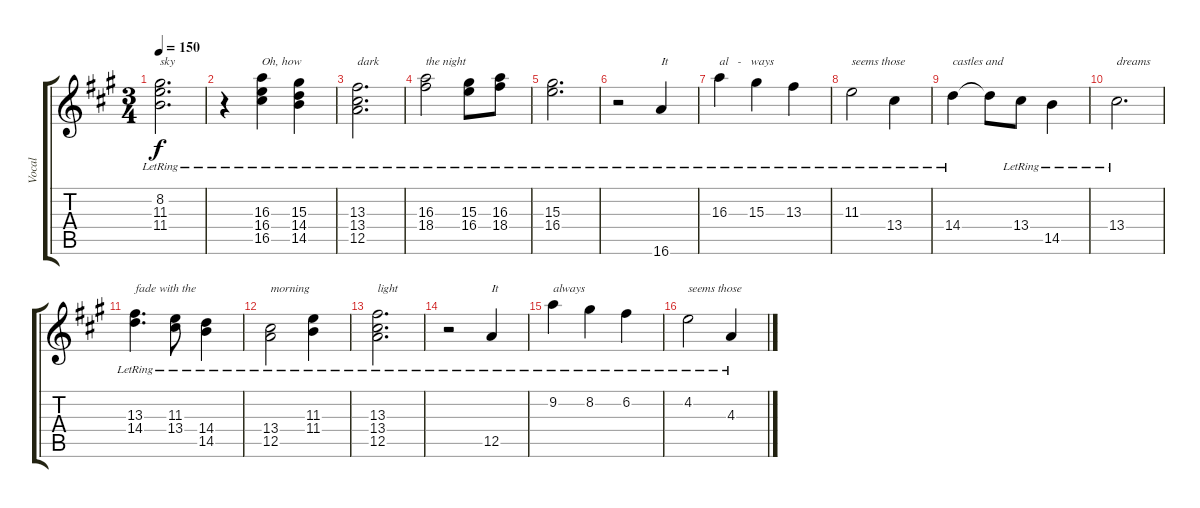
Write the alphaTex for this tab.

\track ("Vocal" "Vocal") {instrument acousticguitarsteel}
\staff {score tabs}
\tuning (F4 C4 F3 C3 A2 F2) {hide}
\ts (3 4)
\tempo 150
\clef g2
\ks f#minor
(8.2{lr} 11.3{lr} 11.4{lr}).2{d txt "sky" dy f} |
r.4 (16.3{lr} 16.4{lr} 16.5{lr}).4{txt "Oh, how"} (15.3{lr} 14.4{lr} 14.5{lr}).4 |
(13.3{lr} 13.4{lr} 12.5{lr}).2{d txt "dark"} |
(16.3{lr} 18.4{lr}).2{txt "the night"} (15.3{lr} 16.4{lr}).8 (16.3{lr} 18.4{lr}).8 |
(15.3{lr} 16.4{lr}).2{d} |
r.2 16.6{lr}.4{txt "It"} |
16.3{lr}.4{txt "al   -   ways"} 15.3{lr}.4 13.3{lr}.4 |
11.3{lr}.2{txt "seems those"} 13.4{lr}.4 |
14.4{lr}.4{txt "castles and"} 14.4{t}.8 13.4{lr}.8 14.5{lr}.4 |
13.4{lr}.2{d txt "dreams"} |
(13.3{lr} 14.4{lr}).4{d txt "fade with the"} (11.3{lr} 13.4{lr}).8 (14.4{lr} 14.5{lr}).4 |
(13.4{lr} 12.5{lr}).2{txt "morning"} (11.3{lr} 11.4{lr}).4 |
(13.3{lr} 13.4{lr} 12.5{lr}).2{d txt "light"} |
r.2 12.5{lr}.4{txt "It"} |
9.2{lr}.4{txt "always"} 8.2{lr}.4 6.2{lr}.4 |
4.2{lr}.2{txt "seems those"} 4.3{lr}.4
